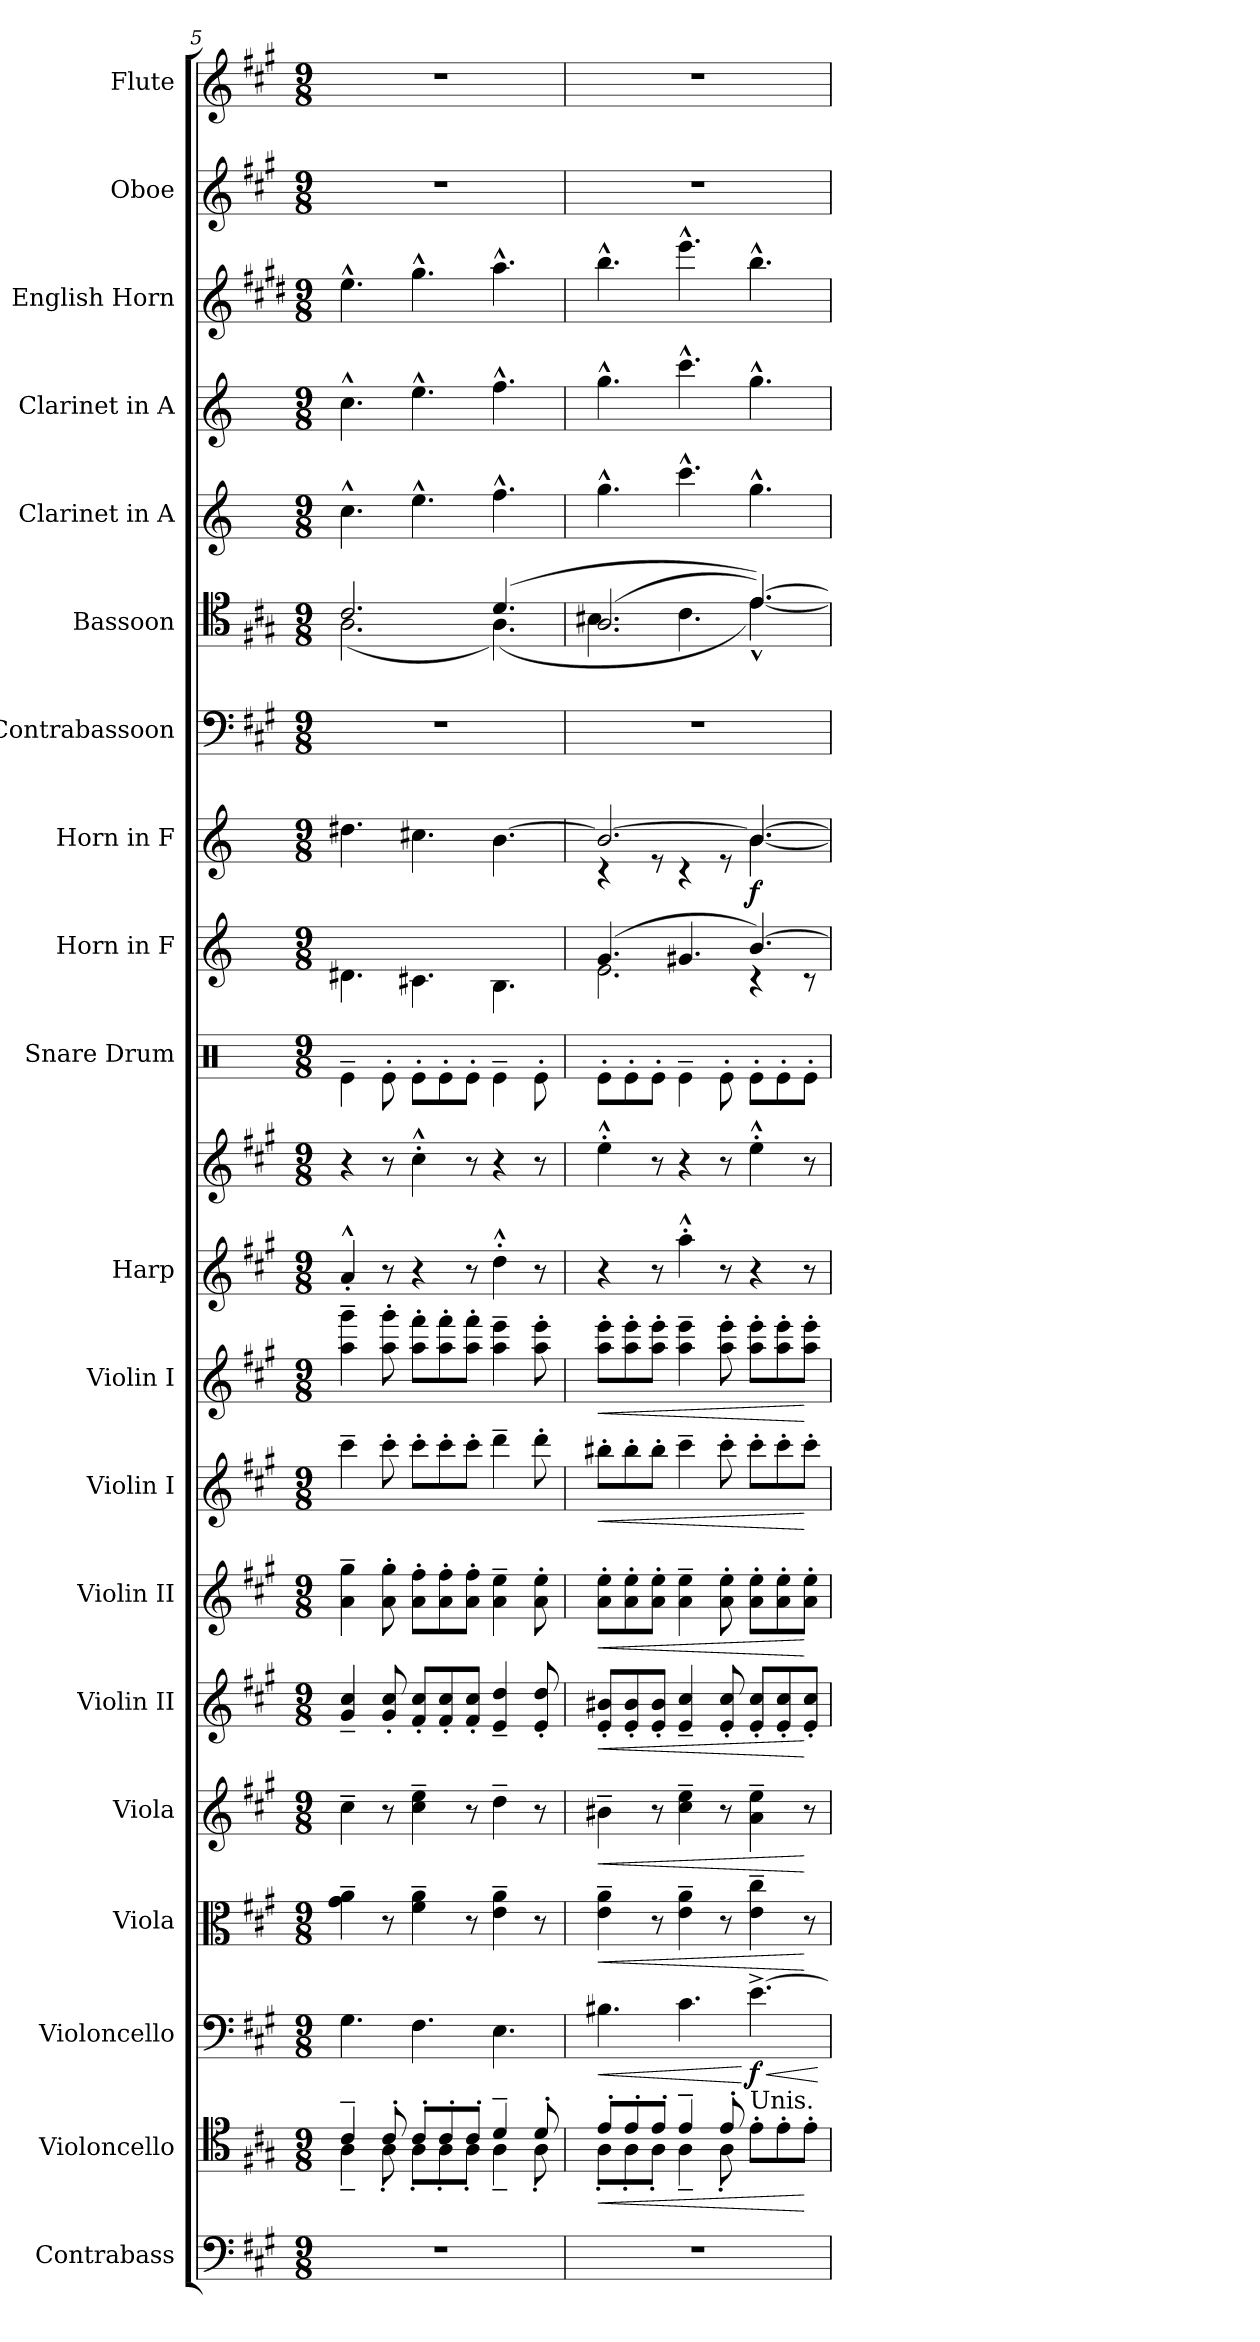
**kern	**kern	**dynam	**kern	**dynam	**kern	**dynam	**kern	**dynam	**kern	**dynam	**kern	**dynam	**kern	**dynam	**kern	**dynam	**kern	**kern	**kern	**kern	**kern	**dynam	**kern	**kern	**kern	**kern	**kern	**kern	**kern
*part20	*part19	*part19	*part18	*part18	*part17	*part17	*part16	*part16	*part15	*part15	*part14	*part14	*part13	*part13	*part12	*part12	*part11	*part11	*part10	*part9	*part8	*part8	*part7	*part6	*part5	*part4	*part3	*part2	*part1
*staff21	*staff20	*staff20	*staff19	*staff19	*staff18	*staff18	*staff17	*staff17	*staff16	*staff16	*staff15	*staff15	*staff14	*staff14	*staff13	*staff13	*staff12	*staff11	*staff10	*staff9	*staff8	*staff8	*staff7	*staff6	*staff5	*staff4	*staff3	*staff2	*staff1
*I"Contrabass	*I"Violoncello	*	*I"Violoncello	*	*I"Viola	*	*I"Viola	*	*I"Violin II	*	*I"Violin II	*	*I"Violin I	*	*I"Violin I	*	*I"Harp	*	*I"Snare Drum	*I"Horn in F	*I"Horn in F	*	*I"Contrabassoon	*I"Bassoon	*I"Clarinet in A	*I"Clarinet in A	*I"English Horn	*I"Oboe	*I"Flute
*I'Cb.	*I'Vc.	*	*I'Vc.	*	*I'Vla.	*	*I'Vla.	*	*I'Vln. II	*	*I'Vln. II	*	*I'Vln. I	*	*I'Vln. I	*	*I'Hp	*	*I'S. D.	*I'Hn.	*I'Hn.	*	*I'Cbsn.	*I'Bsn.	*I'Cl.	*I'Cl.	*	*I'Ob.	*I'Fl.
*clefF4	*clefC4	*	*clefF4	*	*clefC3	*	*clefG2	*	*clefG2	*	*clefG2	*	*clefG2	*	*clefG2	*	*clefG2	*clefG2	*clefX	*clefG2	*clefG2	*	*clefF4	*clefC4	*clefG2	*clefG2	*clefG2	*clefG2	*clefG2
*ITrd7c12	*	*	*	*	*	*	*	*	*	*	*	*	*	*	*	*	*	*	*	*ITrd4c7	*ITrd4c7	*	*ITrd7c12	*	*ITrd2c3	*ITrd2c3	*ITrd4c7	*	*
*k[f#c#g#]	*k[f#c#g#]	*	*k[f#c#g#]	*	*k[f#c#g#]	*	*k[f#c#g#]	*	*k[f#c#g#]	*	*k[f#c#g#]	*	*k[f#c#g#]	*	*k[f#c#g#]	*	*k[f#c#g#]	*k[f#c#g#]	*k[]	*k[b-]	*k[b-]	*	*k[f#c#g#]	*k[f#c#g#]	*k[f#c#g#]	*k[f#c#g#]	*k[f#c#g#]	*k[f#c#g#]	*k[f#c#g#]
*A:	*A:	*	*A:	*	*A:	*	*A:	*	*A:	*	*A:	*	*A:	*	*A:	*	*A:	*A:	*C:	*F:	*F:	*	*A:	*A:	*A:	*A:	*A:	*A:	*A:
*M9/8	*M9/8	*	*M9/8	*	*M9/8	*	*M9/8	*	*M9/8	*	*M9/8	*	*M9/8	*	*M9/8	*	*M9/8	*M9/8	*M9/8	*M9/8	*M9/8	*	*M9/8	*M9/8	*M9/8	*M9/8	*M9/8	*M9/8	*M9/8
=5	=5	=5	=5	=5	=5	=5	=5	=5	=5	=5	=5	=5	=5	=5	=5	=5	=5	=5	=5	=5	=5	=5	=5	=5	=5	=5	=5	=5	=5
*	*^	*	*	*	*	*	*	*	*	*	*	*	*	*	*	*	*	*	*	*	*	*	*	*^	*	*	*	*	*
8%9r	4c#~	4A~	.	4.G#	.	4g#~ 4a~	.	4cc#~	.	4g#~ 4cc#~	.	4a~ 4gg#~	.	4ccc#~	.	4aa~ 4ggg#~	.	4a'^^	4r	4Re~\	4.G#X\	4.g#X	.	8%9r	2.c#	(2.A	4.a^^	4.a^^	4.a^^	8%9r	8%9r
.	8c#'	8A'	.	.	.	8r	.	8r	.	8g#' 8cc#'	.	8a' 8gg#'	.	8ccc#'	.	8aa' 8ggg#'	.	8r	8r	8Re'\	.	.	.	.	.	.	.	.	.	.	.
.	8c#'L	8A'L	.	4.F#	.	4f#~ 4a~	.	4cc#~ 4ee~	.	8f#' 8cc#'L	.	8a' 8ff#'L	.	8ccc#'L	.	8aa' 8fff#'L	.	4r	4cc#'^^	8Re'\L	4.F#X\	4.f#X	.	.	.	.	4.cc#^^	4.cc#^^	4.cc#^^	.	.
.	8c#'	8A'	.	.	.	.	.	.	.	8f#' 8cc#'	.	8a' 8ff#'	.	8ccc#'	.	8aa' 8fff#'	.	.	.	8Re'\	.	.	.	.	.	.	.	.	.	.	.
.	8c#'J	8A'J	.	.	.	8r	.	8r	.	8f#' 8cc#'J	.	8a' 8ff#'J	.	8ccc#'J	.	8aa' 8fff#'J	.	8r	8r	8Re'\J	.	.	.	.	.	.	.	.	.	.	.
.	4d~	4A~	.	4.E	.	4e~ 4a~	.	4dd~	.	4e~ 4dd~	.	4a~ 4ee~	.	4ddd~	.	4aa~ 4eee~	.	4dd'^^	4r	4Re~\	4.E\	[4.e	.	.	(4.d	(4.A)	4.dd^^	4.dd^^	4.dd^^	.	.
.	8d'	8A'	.	.	.	8r	.	8r	.	8e' 8dd'	.	8a' 8ee'	.	8ddd'	.	8aa' 8eee'	.	8r	8r	8Re'\	.	.	.	.	.	.	.	.	.	.	.
=6	=6	=6	=6	=6	=6	=6	=6	=6	=6	=6	=6	=6	=6	=6	=6	=6	=6	=6	=6	=6	=6	=6	=6	=6	=6	=6	=6	=6	=6	=6	=6
!	!	!	!LO:HP:b	!	!LO:HP:b	!	!LO:HP:b	!	!LO:HP:b	!	!LO:HP:b	!	!LO:HP:b	!	!LO:HP:b	!	!LO:HP:b	!	!	!	!	!	!	!	!	!	!	!	!	!	!
*	*	*	*	*	*	*	*	*	*	*	*	*	*	*	*	*	*	*	*	*	*^	*^	*	*	*	*	*	*	*	*	*
8%9r	8e'L	8A'L	<	4.B#X	<	4e~ 4a~	<	4b#X~	<	8e' 8b#X'L	<	8a' 8ee'L	<	8bb#X'L	<	8aa' 8eee'L	<	4r	4ee'^^	8Re'\L	(4.c	2.A	2.e_	4r	.	8%9r	(2.A	4.B#X	4.ee^^	4.ee^^	4.ee^^	8%9r	8%9r
.	8e'	8A'	.	.	.	.	.	.	.	8e' 8b#'	.	8a' 8ee'	.	8bb#'	.	8aa' 8eee'	.	.	.	8Re'\	.	.	.	.	.	.	.	.	.	.	.	.	.
.	8e'J	8A'J	.	.	.	8r	.	8r	.	8e' 8b#'J	.	8a' 8ee'J	.	8bb#'J	.	8aa' 8eee'J	.	8r	8r	8Re'\J	.	.	.	8r	.	.	.	.	.	.	.	.	.
.	4e~	4A~	.	4.c#	.	4e~ 4a~	.	4cc#~ 4ee~	.	4e~ 4cc#~	.	4a~ 4ee~	.	4ccc#~	.	4aa~ 4eee~	.	4aa'^^	4r	4Re~\	4.c#X	.	.	4r	.	.	.	4.c#	4.aa^^	4.aa^^	4.aa^^	.	.
.	8e'	8A'	.	.	.	8r	.	8r	.	8e' 8cc#'	.	8a' 8ee'	.	8ccc#'	.	8aa' 8eee'	.	8r	8r	8Re'\	.	.	.	8r	.	.	.	.	.	.	.	.	.
!	!LO:TX:a:t=Unis.	!	!	!	!	!	!	!	!	!	!	!	!	!	!	!	!	!	!	!	!	!	!	!	!	!	!	!	!	!	!	!	!
!	!	!	!	!	!LO:HP:n=1:b	!	!	!	!	!	!	!	!	!	!	!	!	!	!	!	!	!	!	!	!	!	!	!	!	!	!	!	!
.	8e'L	4.ryy	.	[4.e^	[ < f	4e~ 4cc#~	.	4a~ 4ee~	.	8e' 8cc#'L	.	8a' 8ee'L	.	8ccc#'L	.	8aa' 8eee'L	.	4r	4ee'^^	8Re'\L	[4.e)	4r	4.e_	[4.e	f	.	[4.e))	[4.e^^)	4.ee^^	4.ee^^	4.ee^^	.	.
.	8e'	.	.	.	.	.	.	.	.	8e' 8cc#'	.	8a' 8ee'	.	8ccc#'	.	8aa' 8eee'	.	.	.	8Re'\	.	.	.	.	.	.	.	.	.	.	.	.	.
.	8e'J	.	[	.	.	8r	[	8r	[	8e' 8cc#'J	[	8a' 8ee'J	[	8ccc#'J	[	8aa' 8eee'J	[	8r	8r	8Re'\J	.	8r	.	.	.	.	.	.	.	.	.	.	.
*	*	*	*	*	*	*	*	*	*	*	*	*	*	*	*	*	*	*	*	*	*v	*v	*	*	*	*	*v	*v	*	*	*	*	*
*	*v	*v	*	*	*	*	*	*	*	*	*	*	*	*	*	*	*	*	*	*	*	*v	*v	*	*	*	*	*	*	*	*
.	.	.	.	[	.	.	.	.	.	.	.	.	.	.	.	.	.	.	.	.	.	.	.	.	.	.	.	.	.
=	=	=	=	=	=	=	=	=	=	=	=	=	=	=	=	=	=	=	=	=	=	=	=	=	=	=	=	=	=
*-	*-	*-	*-	*-	*-	*-	*-	*-	*-	*-	*-	*-	*-	*-	*-	*-	*-	*-	*-	*-	*-	*-	*-	*-	*-	*-	*-	*-	*-
